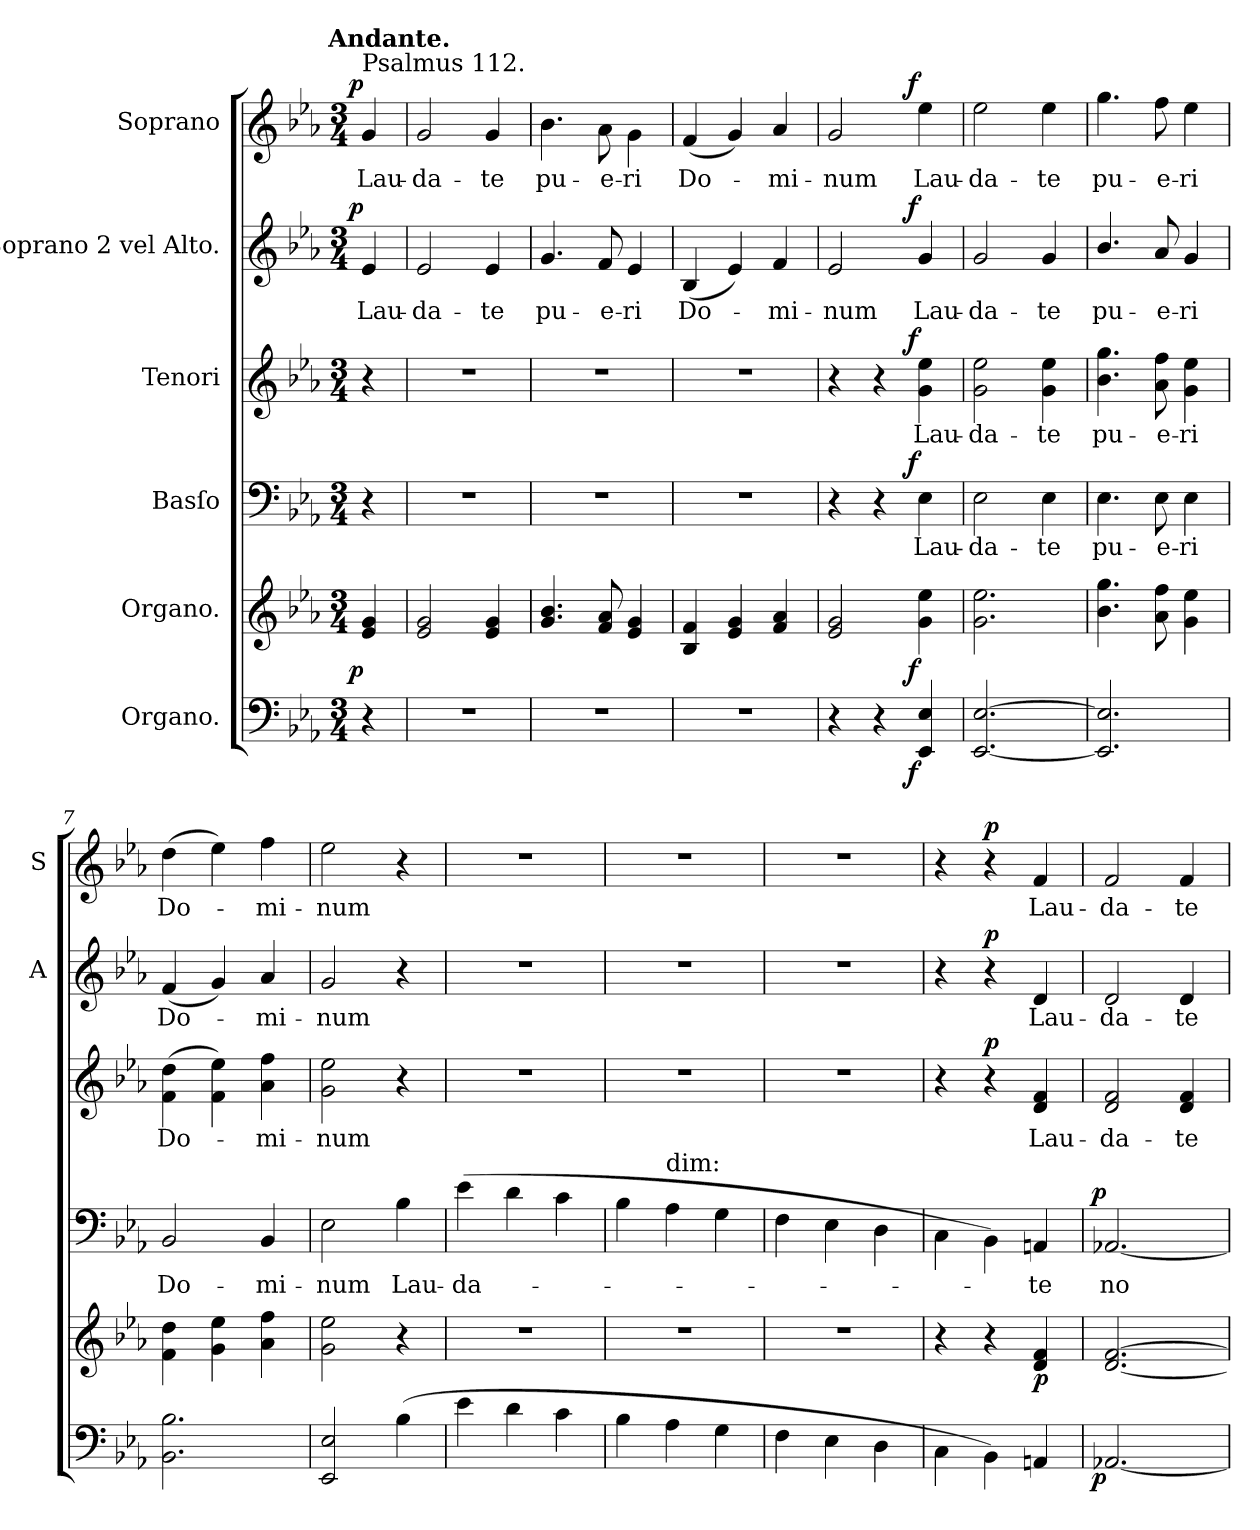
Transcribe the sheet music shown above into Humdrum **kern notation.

**kern	**dynam	**kern	**dynam	**kern	**text	**dynam	**kern	**text	**dynam	**kern	**text	**dynam	**kern	**text	**dynam
*part6	*part6	*part5	*part5	*part4	*part4	*part4	*part3	*part3	*part3	*part2	*part2	*part2	*part1	*part1	*part1
*staff6	*staff6	*staff5	*staff5	*staff4	*staff4	*staff4	*staff3	*staff3	*staff3	*staff2	*staff2	*staff2	*staff1	*staff1	*staff1
*I"Organo.	*	*I"Organo.	*	*I"Basſo	*	*	*I"Tenori	*	*	*I"Soprano 2 vel Alto.	*	*	*I"Soprano	*	*
*	*	*	*	*	*	*	*	*	*	*I'A	*	*	*I'S	*	*
*clefF4	*	*clefG2	*	*clefF4	*	*	*clefG2	*	*	*clefG2	*	*	*clefG2	*	*
*k[b-e-a-]	*	*k[b-e-a-]	*	*k[b-e-a-]	*	*	*k[b-e-a-]	*	*	*k[b-e-a-]	*	*	*k[b-e-a-]	*	*
*E-:	*	*E-:	*	*E-:	*	*	*E-:	*	*	*E-:	*	*	*E-:	*	*
!!LO:TX:omd:t=Andante.
*M3/4	*	*M3/4	*	*M3/4	*	*	*M3/4	*	*	*M3/4	*	*	*M3/4	*	*
=	=	=	=	=	=	=	=	=	=	=	=	=	=	=	=
!	!	!	!	!	!	!	!	!	!	!	!	!	!LO:TX:a:t=Psalmus 112.	!	!
!	!	!	!LO:DY:rj	!	!	!	!	!	!	!	!LO:LY:i	!LO:DY:b:rj	!	!	!LO:DY:b:rj
4r	.	4e-/ 4g/	p	4r	.	.	4r	.	.	4e-/	Lau-	p	4g/	Lau-	p
=1	=1	=1	=1	=1	=1	=1	=1	=1	=1	=1	=1	=1	=1	=1	=1
!	!	!	!	!	!	!	!	!	!	!	!LO:LY:i	!	!	!	!
2.r	.	2e-/ 2g/	.	2.r	.	.	2.r	.	.	2e-/	-da-	.	2g/	-da-	.
!	!	!	!	!	!	!	!	!	!	!	!LO:LY:i	!	!	!	!
.	.	4e-/ 4g/	.	.	.	.	.	.	.	4e-/	-te	.	4g/	-te	.
=2	=2	=2	=2	=2	=2	=2	=2	=2	=2	=2	=2	=2	=2	=2	=2
!	!	!	!	!	!	!	!	!	!	!	!LO:LY:i	!	!	!	!
2.r	.	4.g/ 4.b-/	.	2.r	.	.	2.r	.	.	4.g/	pu-	.	4.b-\	pu-	.
!	!	!	!	!	!	!	!	!	!	!	!LO:LY:i	!	!	!	!
.	.	8f/ 8a-/	.	.	.	.	.	.	.	8f/	-e-	.	8a-\	-e-	.
!	!	!	!	!	!	!	!	!	!	!	!LO:LY:i	!	!	!	!
.	.	4e-/ 4g/	.	.	.	.	.	.	.	4e-/	-ri	.	4g\	-ri	.
=3	=3	=3	=3	=3	=3	=3	=3	=3	=3	=3	=3	=3	=3	=3	=3
!	!	!	!	!	!	!	!	!	!	!	!LO:LY:i	!	!	!	!
2.r	.	4B-/ 4f/	.	2.r	.	.	2.r	.	.	(4B-/	Do-	.	(4f/	Do-	.
.	.	4e-/ 4g/	.	.	.	.	.	.	.	4e-/)	.	.	4g/)	.	.
!	!	!	!	!	!	!	!	!	!	!	!LO:LY:i	!	!	!	!
.	.	4f/ 4a-/	.	.	.	.	.	.	.	4f/	-mi-	.	4a-/	-mi-	.
=4	=4	=4	=4	=4	=4	=4	=4	=4	=4	=4	=4	=4	=4	=4	=4
!	!	!	!	!	!	!	!	!	!	!	!LO:LY:i	!	!	!	!
4r	.	2e-/ 2g/	.	4r	.	.	4r	.	.	2e-/	-num	.	2g/	-num	.
4r	.	.	.	4r	.	.	4r	.	.	.	.	.	.	.	.
!	!LO:DY:b:rj	!	!LO:DY:rj	!	!LO:LY:i	!LO:DY:b:rj	!	!	!LO:DY:b:rj	!	!LO:LY:i	!LO:DY:b:rj	!	!	!LO:DY:b:rj
4EE-/ 4E-/	f	4g\ 4ee-\	f	4E-\	Lau-	f	4g\ 4ee-\	Lau-	f	4g/	Lau-	f	4ee-\	Lau-	f
=5	=5	=5	=5	=5	=5	=5	=5	=5	=5	=5	=5	=5	=5	=5	=5
!	!	!	!	!	!LO:LY:i	!	!	!	!	!	!LO:LY:i	!	!	!	!
[2.EE-/ [2.E-/	.	2.g\ 2.ee-\	.	2E-\	-da-	.	2g\ 2ee-\	-da-	.	2g/	-da-	.	2ee-\	-da-	.
!	!	!	!	!	!LO:LY:i	!	!	!	!	!	!LO:LY:i	!	!	!	!
.	.	.	.	4E-\	-te	.	4g\ 4ee-\	-te	.	4g/	-te	.	4ee-\	-te	.
=6	=6	=6	=6	=6	=6	=6	=6	=6	=6	=6	=6	=6	=6	=6	=6
!	!	!	!	!	!LO:LY:i	!	!	!	!	!	!LO:LY:i	!	!	!	!
2.EE-]/ 2.E-]/	.	4.b-\ 4.gg\	.	4.E-\	pu-	.	4.b-\ 4.gg\	pu-	.	4.b-/	pu-	.	4.gg\	pu-	.
!	!	!	!	!	!LO:LY:i	!	!	!	!	!	!LO:LY:i	!	!	!	!
.	.	8a-\ 8ff\	.	8E-\	-e-	.	8a-\ 8ff\	-e-	.	8a-/	-e-	.	8ff\	-e-	.
!	!	!	!	!	!LO:LY:i	!	!	!	!	!	!LO:LY:i	!	!	!	!
.	.	4g\ 4ee-\	.	4E-\	-ri	.	4g\ 4ee-\	-ri	.	4g/	-ri	.	4ee-\	-ri	.
=7	=7	=7	=7	=7	=7	=7	=7	=7	=7	=7	=7	=7	=7	=7	=7
!	!	!	!	!	!LO:LY:i	!	!	!	!	!	!LO:LY:i	!	!	!	!
2.BB-\ 2.B-\	.	4f\ 4dd\	.	2BB-/	Do-	.	(4f\ 4dd\	Do-	.	(4f/	Do-	.	(4dd\	Do-	.
.	.	4g\ 4ee-\	.	.	.	.	4f\ 4ee-\)	.	.	4g/)	.	.	4ee-\)	.	.
!	!	!	!	!	!LO:LY:i	!	!	!	!	!	!LO:LY:i	!	!	!	!
.	.	4a-\ 4ff\	.	4BB-/	-mi-	.	4a-\ 4ff\	-mi-	.	4a-/	-mi-	.	4ff\	-mi-	.
=8	=8	=8	=8	=8	=8	=8	=8	=8	=8	=8	=8	=8	=8	=8	=8
!	!	!	!	!	!LO:LY:i	!	!	!	!	!	!LO:LY:i	!	!	!	!
2EE-/ 2E-/	.	2g\ 2ee-\	.	2E-\	-num	.	2g\ 2ee-\	-num	.	2g/	-num	.	2ee-\	-num	.
(4B-\	.	4r	.	4B-\	Lau-	.	4r	.	.	4r	.	.	4r	.	.
=9	=9	=9	=9	=9	=9	=9	=9	=9	=9	=9	=9	=9	=9	=9	=9
4e-\	.	2.r	.	(4e-\	-da-	.	2.r	.	.	2.r	.	.	2.r	.	.
4d\	.	.	.	4d\	.	.	.	.	.	.	.	.	.	.	.
4c\	.	.	.	4c\	.	.	.	.	.	.	.	.	.	.	.
=10	=10	=10	=10	=10	=10	=10	=10	=10	=10	=10	=10	=10	=10	=10	=10
4B-\	.	2.r	.	4B-\	.	.	2.r	.	.	2.r	.	.	2.r	.	.
!	!	!	!	!LO:TX:a:t=dim&colon;	!	!	!	!	!	!	!	!	!	!	!
4A-\	.	.	.	4A-\	.	.	.	.	.	.	.	.	.	.	.
4G\	.	.	.	4G\	.	.	.	.	.	.	.	.	.	.	.
=11	=11	=11	=11	=11	=11	=11	=11	=11	=11	=11	=11	=11	=11	=11	=11
4F\	.	2.r	.	4F\	.	.	2.r	.	.	2.r	.	.	2.r	.	.
4E-\	.	.	.	4E-\	.	.	.	.	.	.	.	.	.	.	.
4D\	.	.	.	4D\	.	.	.	.	.	.	.	.	.	.	.
=12	=12	=12	=12	=12	=12	=12	=12	=12	=12	=12	=12	=12	=12	=12	=12
4C\	.	4r	.	4C\	.	.	4r	.	.	4r	.	.	4r	.	.
!	!	!	!	!	!	!	!	!	!LO:DY:b	!	!	!LO:DY:b	!	!	!LO:DY:b
4BB-\)	.	4r	.	4BB-\)	.	.	4r	.	p	4r	.	p	4r	.	p
!	!	!	!	!	!	!	!	!	!	!	!LO:LY:i	!	!	!	!
4AAn/	.	4d/ 4f/	p	4AAn/	-te	.	4d/ 4f/	Lau-	.	4d/	Lau-	.	4f/	Lau-	.
=13	=13	=13	=13	=13	=13	=13	=13	=13	=13	=13	=13	=13	=13	=13	=13
!	!LO:DY:b:rj	!	!	!	!	!LO:DY:b:rj	!	!	!	!	!LO:LY:i	!	!	!	!
[2.AA-X/	p	[2.d/ [2.f/	.	[2.AA-X/	no-	p	2d/ 2f/	-da-	.	2d/	-da-	.	2f/	-da-	.
!	!	!	!	!	!	!	!	!	!	!	!LO:LY:i	!	!	!	!
.	.	.	.	.	.	.	4d/ 4f/	-te	.	4d/	-te	.	4f/	-te	.
=	=	=	=	=	=	=	=	=	=	=	=	=	=	=	=
*-	*-	*-	*-	*-	*-	*-	*-	*-	*-	*-	*-	*-	*-	*-	*-
